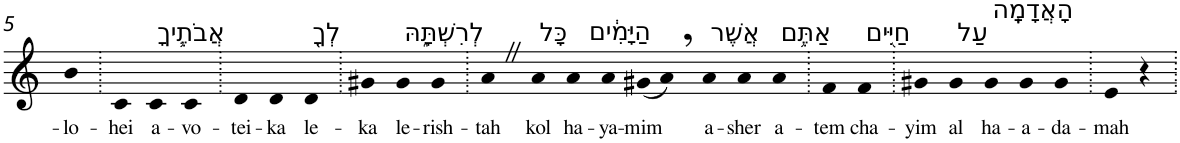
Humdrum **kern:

**kern	**text
*part1	*part1
*staff1	*staff1
*I"Piano	*
*I'Pno	*
!!LO:PB:g=z
*clefG2	*
*k[]	*
=5	=5
!	!LO:LY:b
4b	-lo-
=6.	=6.
!	!LO:LY:b
4c	-hei
!LO:TX:a:t=אֲבֹתֶ֛יךָ	!
!	!LO:LY:b
4c	a-
!	!LO:LY:b
4c	-vo-
=7.	=7.
!	!LO:LY:b
4d	-tei-
!	!LO:LY:b
4d	-ka
!LO:TX:a:t=לְךָ֖	!
!	!LO:LY:b
4d	le-
=8.	=8.
!	!LO:LY:b
4g#X	-ka
!LO:TX:a:t=לְרִשְׁתָּ֑הּ	!
!	!LO:LY:b
4g#	le-
!	!LO:LY:b
4g#	-rish-
=9.	=9.
!	!LO:LY:b
4aZ	-tah
!LO:TX:a:t=כָּל	!
!	!LO:LY:b
4a	kol
!LO:TX:a:t=הַיָּמִ֔ים	!
!	!LO:LY:b
4a	ha-
!	!LO:LY:b
4a	-ya-
!	!LO:LY:b
(8g#X	-mim
8a,)	.
!LO:TX:a:t=אֲשֶׁר	!
!	!LO:LY:b
4a	a-
!	!LO:LY:b
4a	-sher
!LO:TX:a:t=אַתֶּ֥ם	!
!	!LO:LY:b
4a	a-
=10.	=10.
!	!LO:LY:b
4f	-tem
!LO:TX:a:t=חַיִּ֖ים	!
!	!LO:LY:b
4f	cha-
=11.	=11.
!	!LO:LY:b
4g#X	-yim
!LO:TX:a:t=עַל	!
!	!LO:LY:b
4g#	al
!LO:TX:a:t=הָאֲדָמָֽה	!
!	!LO:LY:b
4g#	ha-
!	!LO:LY:b
4g#	-a-
!	!LO:LY:b
4g#	-da-
=12.	=12.
!	!LO:LY:b
4e	-mah
4r	.
=.	=.
*-	*-
